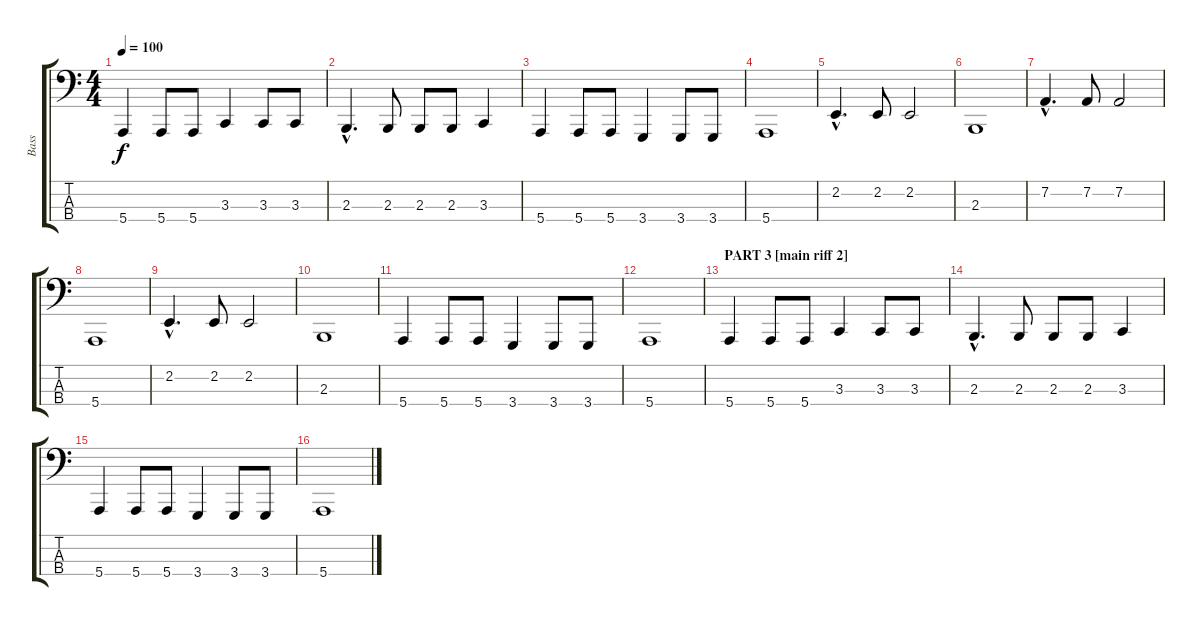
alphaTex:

\track ("Bass" "Bass") {instrument lead2sawtooth}
\staff {score tabs}
\tuning (G2 D2 A1 E1) {hide}
\ts (4 4)
\tempo 100
\clef f4
\ks c
5.4.4{dy f} 5.4.8 5.4.8 3.3.4 3.3.8 3.3.8 |
2.3{hac}.4{d} 2.3.8 2.3.8 2.3.8 3.3.4 |
5.4.4 5.4.8 5.4.8 3.4.4 3.4.8 3.4.8 |
5.4.1 |
2.2{hac}.4{d} 2.2.8 2.2.2 |
2.3.1 |
7.2{hac}.4{d} 7.2.8 7.2.2 |
5.4.1 |
2.2{hac}.4{d} 2.2.8 2.2.2 |
2.3.1 |
5.4.4 5.4.8 5.4.8 3.4.4 3.4.8 3.4.8 |
5.4.1 |
\section ("" "PART 3 [main riff 2]")
5.4.4 5.4.8 5.4.8 3.3.4 3.3.8 3.3.8 |
2.3{hac}.4{d} 2.3.8 2.3.8 2.3.8 3.3.4 |
5.4.4 5.4.8 5.4.8 3.4.4 3.4.8 3.4.8 |
5.4.1
